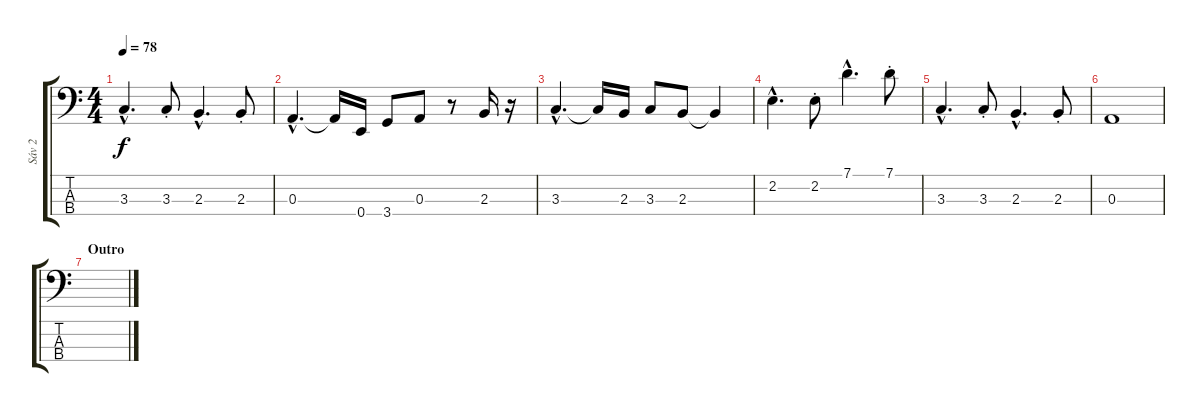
\track ("Sáv 2" "Sáv 2") {instrument electricbassfinger}
\staff {score tabs}
\tuning (G2 D2 A1 E1) {hide}
\ts (4 4)
\tempo 78
\clef f4
\ks c
3.3{hac}.4{d dy f} 3.3{st}.8 2.3{hac}.4{d} 2.3{st}.8 |
0.3{hac}.4{d} 0.3{t}.16 0.4.16 3.4.8 0.3.8 r.8 2.3.16 r.16 |
3.3{hac}.4{d} 3.3{t}.16 2.3.16 3.3.8 2.3.8 2.3{t}.4 |
2.2{hac}.4{d} 2.2{st}.8 7.1{hac}.4{d} 7.1{st}.8 |
3.3{hac}.4{d} 3.3{st}.8 2.3{hac}.4{d} 2.3{st}.8 |
0.3.1 |
\section ("" "Outro")
